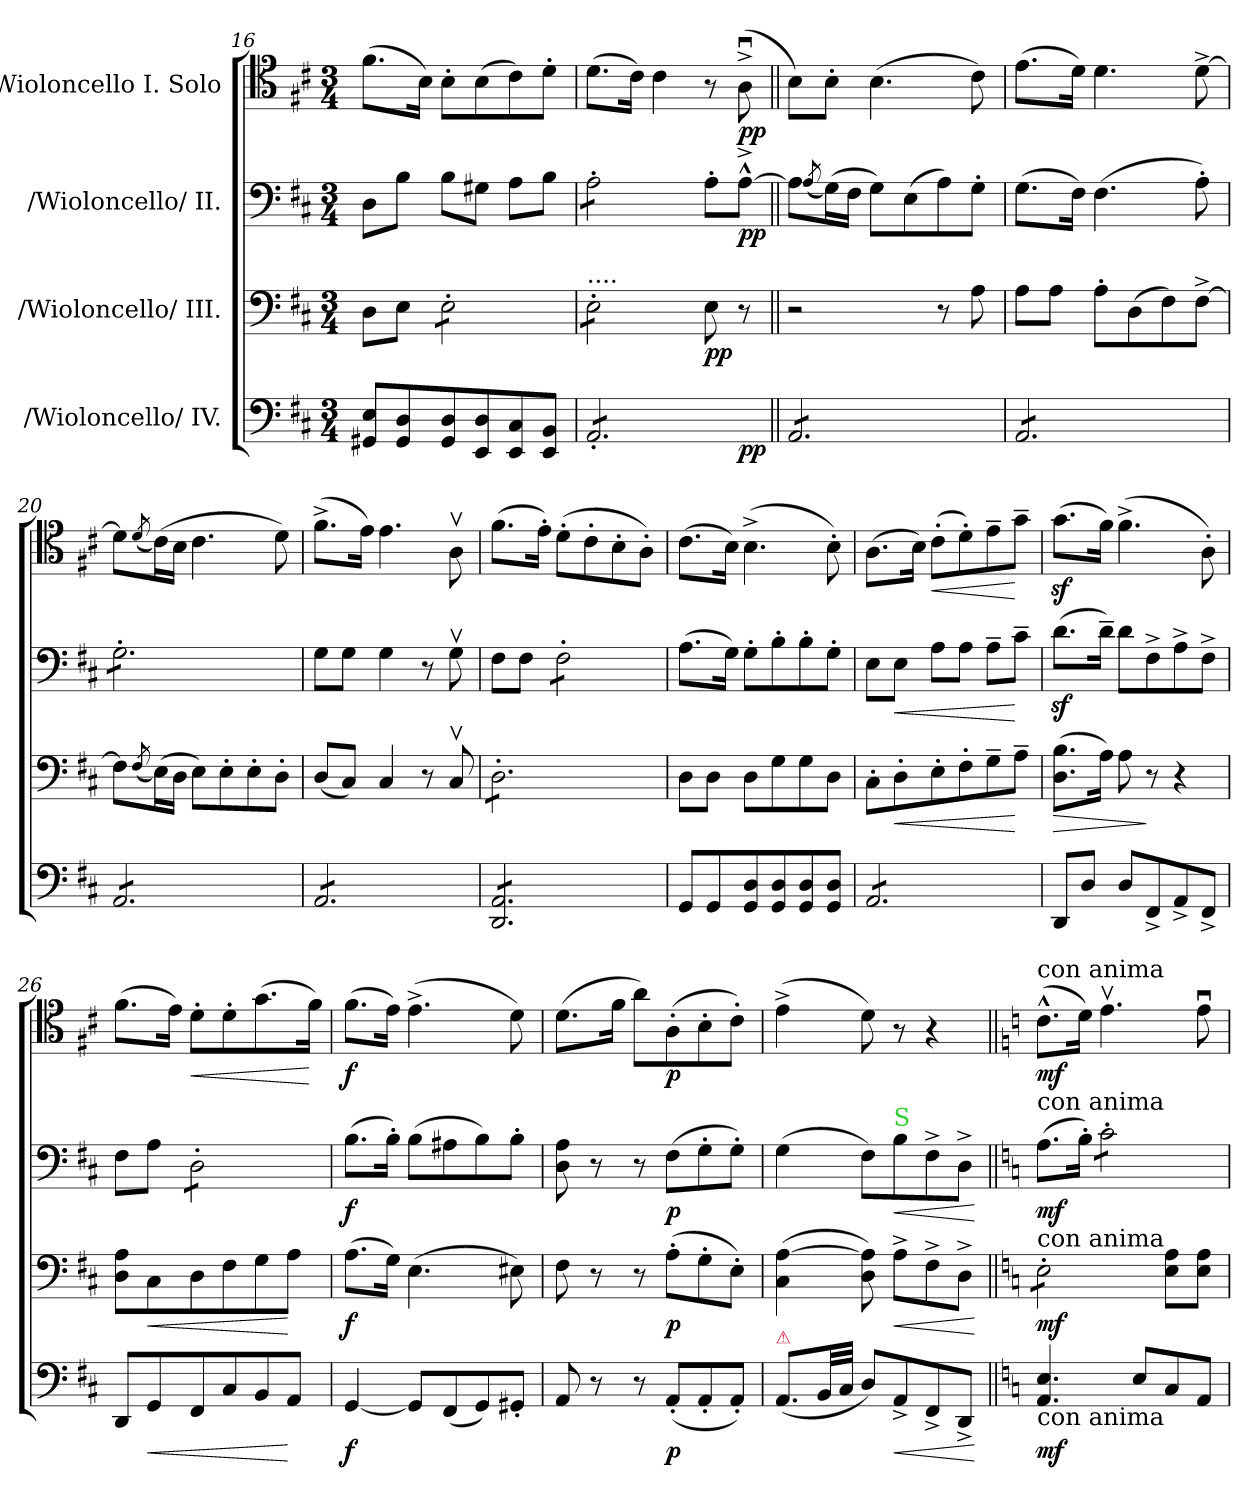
**kern	**dynam	**kern	**dynam	**kern	**dynam	**kern	**dynam
*part4	*part4	*part3	*part3	*part2	*part2	*part1	*part1
*staff4	*staff4	*staff3	*staff3	*staff2	*staff2	*staff1	*staff1
*I"/Wioloncello/ IV.	*	*I"/Wioloncello/ III.	*	*I"/Wioloncello/ II.	*	*I"Wioloncello I. Solo	*
*clefF4	*	*clefF4	*	*clefF4	*	*clefC4	*
*k[f#c#]	*	*k[f#c#]	*	*k[f#c#]	*	*k[f#c#]	*
*M3/4	*	*M3/4	*	*M3/4	*	*M3/4	*
=16	=16	=16	=16	=16	=16	=16	=16
8GG#X/ 8E/L	.	8D\L	.	8D\L	.	(8.f#\L	.
8GG#/ 8D/	.	8E\J	.	8B\J	.	.	.
.	.	.	.	.	.	16B\Jk)	.
!	!	!LO:TX:a:t=....	!	!	!	!	!
*	*	*tremolo	*	*	*	*	*
8GG#/ 8D/	.	8E'\L	.	8B\L	.	8B'\L	.
8EE/ 8D/	.	8E'\	.	8G#X\J	.	(8B\	.
8EE/ 8C#/	.	8E'\	.	8A\L	.	8c#\)	.
8EE/ 8BB/J	.	8E'\J	.	8B\J	.	8d'\J	.
=17	=17	=17	=17	=17	=17	=17	=17
*^	*	*	*	*	*	*	*
!	!	!	!	!	!LO:TX:a:t=....	!	!	!
!	!	!	!LO:TX:a:t=....	!	!	!	!	!
!LO:TX:b:t=......	!	!	!	!	!	!	!	!
*tremolo	*	*	*	*	*	*	*	*
*	*	*	*	*	*tremolo	*	*	*
8AA'/L	2ryy	.	8E'\L	.	8A'\L	.	(8.d\L	.
8AA'/	.	.	8E'\	.	8A'\	.	.	.
.	.	.	.	.	.	.	16c#\Jk)	.
8AA'/	.	.	8E'\	.	8A'\	.	4c#\	.
8AA'/	.	.	8E'\J	.	8A'\J	.	.	.
*	*	*	*	*	*Xtremolo	*	*	*
*	*	*	*Xtremolo	*	*	*	*	*
8AA'/	8ryy	.	8E\	pp	8A'\L	.	8r	.
8AA'/J	8ryy	pp	8r	.	[8A^^^\J	pp	(8A^u\	pp
*v	*v	*	*	*	*	*	*	*
=18||	=18||	=18||	=18||	=18||	=18||	=18||	=18||
8AA/L	.	2r	.	8A\L]	.	8B\L)	.
.	.	.	.	(8qA/	.	.	.
8AA/	.	.	.	(16G\L)	.	8B'\J	.
.	.	.	.	16F#\JJ	.	.	.
8AA/	.	.	.	8G\L)	.	(4.B\	.
8AA/	.	.	.	(8E\	.	.	.
8AA/	.	8r	.	8A\)	.	.	.
8AA/J	.	8A\	.	8G'\J	.	8c#\)	.
=19	=19	=19	=19	=19	=19	=19	=19
8AA/L	.	8A\L	.	(8.G\L	.	(8.e\L	.
8AA/	.	8A\J	.	.	.	.	.
.	.	.	.	16F#\Jk)	.	16d\Jk)	.
8AA/	.	8A'\L	.	(4.F#\	.	4.d\	.
8AA/	.	(8D\	.	.	.	.	.
8AA/	.	8F#\)	.	.	.	.	.
8AA/J	.	[8F#^\J	.	8A'\)	.	[8d^\	.
=20	=20	=20	=20	=20	=20	=20	=20
!	!	!	!	!LO:TX:a:t=......	!	!	!
*	*	*	*	*tremolo	*	*	*
8AA/L	.	8F#\L]	.	8G'\L	.	8d\L]	.
.	.	(8qF#/	.	.	.	(8qd/	.
8AA/	.	(16E\L)	.	8G'\	.	(16c#\L)	.
.	.	16D\JJ	.	.	.	16B\JJ	.
8AA/	.	8E\L)	.	8G'\	.	4.c#\	.
8AA/	.	8E'\	.	8G'\	.	.	.
8AA/	.	8E'\	.	8G'\	.	.	.
8AA/J	.	8D'\J	.	8G'\J	.	8d\)	.
*	*	*	*	*Xtremolo	*	*	*
=21	=21	=21	=21	=21	=21	=21	=21
8AA/L	.	(8D/L	.	8G\L	.	(8.f#^\L	.
8AA/	.	8C#/J)	.	8G\J	.	.	.
.	.	.	.	.	.	16e\Jk)	.
8AA/	.	4C#/	.	4G\	.	4.e\	.
8AA/	.	.	.	.	.	.	.
8AA/	.	8r	.	8r	.	.	.
8AA/J	.	8C#v/	.	8Gv\	.	8Av\	.
=22	=22	=22	=22	=22	=22	=22	=22
!	!	!LO:TX:a:t=......	!	!	!	!	!
*	*	*tremolo	*	*	*	*	*
8DD/ 8AA/L	.	8D'\L	.	8F#\L	.	(8.f#\L	.
8DD/ 8AA/	.	8D'\	.	8F#\J	.	.	.
.	.	.	.	.	.	16e'\Jk)	.
!	!	!	!	!LO:TX:a:t=....	!	!	!
*	*	*	*	*tremolo	*	*	*
8DD/ 8AA/	.	8D'\	.	8F#'\L	.	(8d'\L	.
8DD/ 8AA/	.	8D'\	.	8F#'\	.	8c#'\	.
8DD/ 8AA/	.	8D'\	.	8F#'\	.	8B'\	.
8DD/ 8AA/J	.	8D'\J	.	8F#'\J	.	8A'\J)	.
*	*	*	*	*Xtremolo	*	*	*
*	*	*Xtremolo	*	*	*	*	*
*Xtremolo	*	*	*	*	*	*	*
=23	=23	=23	=23	=23	=23	=23	=23
8GG/L	.	8D\L	.	(8.A\L	.	(8.c#\L	.
8GG/	.	8D\J	.	.	.	.	.
.	.	.	.	16G\Jk)	.	16B\Jk)	.
8GG/ 8D/	.	8D\L	.	8G'\L	.	(4.B^\	.
8GG/ 8D/	.	8G\	.	8B'\	.	.	.
8GG/ 8D/	.	8G\	.	8B'\	.	.	.
8GG/ 8D/J	.	8D\J	.	8G'\J	.	8B'\)	.
=24	=24	=24	=24	=24	=24	=24	=24
*tremolo	*	*	*	*	*	*	*
8AA/L	.	8C#'\L	.	8E\L	.	(8.A\L	.
!	!	!	!LO:HP:b	!	!LO:HP:b	!	!
8AA/	.	8D'\	<	8E\J	<	.	.
.	.	.	.	.	.	16B\Jk)	.
!	!	!	!	!	!	!	!LO:HP:b
8AA/	.	8E'\	.	8A\L	.	(8c#'\L	<
8AA/	.	8F#'\	.	8A\J	.	8d'\)	.
8AA/	.	8G~\	.	8A~\L	.	8e~\	.
8AA/J	.	8A~\J	[	8c#~\J	[	8g~\J	[
*Xtremolo	*	*	*	*	*	*	*
=25	=25	=25	=25	=25	=25	=25	=25
!	!	!	!LO:HP:b	!	!	!	!
8DD/L	.	(8.D\ 8.B\L	>	(8.dz\L	.	(8.gz\L	.
8D/J	.	.	.	.	.	.	.
.	.	16A\Jk)	.	16d~\Jk)	.	16f#\Jk)	.
8D/L	.	8A\	.	8d\L	.	(4.f#^\	.
8FF#^/	.	8r	]	8F#^\	.	.	.
8AA^/	.	4r	.	8A^\	.	.	.
8FF#^/J	.	.	.	8F#^\J	.	8A'\)	.
=26	=26	=26	=26	=26	=26	=26	=26
8DD/L	.	8D\ 8A\L	.	8F#\L	.	(8.f#\L	.
!	!LO:HP:b	!	!LO:HP:b	!	!	!	!
8GG/	<	8C#\	<	8A\J	.	.	.
.	.	.	.	.	.	16e\Jk)	.
!	!	!	!	!LO:TX:a:t=....	!	!	!
!	!	!	!	!	!	!	!LO:HP:b
*	*	*	*	*tremolo	*	*	*
8FF#/	.	8D\	.	8D'\L	.	8d'\L	<
8C#/	.	8F#\	.	8D'\	.	8d'\	.
8BB/	.	8G\	.	8D'\	.	(8.g\	.
8AA/J	[	8A\J	[	8D'\J	.	.	.
*	*	*	*	*Xtremolo	*	*	*
.	.	.	.	.	.	16f#\Jk)	[
=27	=27	=27	=27	=27	=27	=27	=27
[4GG/	f	(8.A\L	f	(8.B\L	f	(8.f#\L	f
.	.	16G\Jk)	.	16B'\Jk)	.	16e\Jk)	.
8GG/L]	.	(4.E\	.	(8B\L	.	(4.e^\	.
(8FF#/	.	.	.	8A#X\	.	.	.
8GG/)	.	.	.	8B\)	.	.	.
8GG#X'/J	.	8E#X\)	.	8B'\J	.	8d\)	.
=28	=28	=28	=28	=28	=28	=28	=28
8AA/	.	8F#\	.	8D\ 8A\	.	(8.d\L	.
8r	.	8r	.	8r	.	.	.
.	.	.	.	.	.	16f#\Jk	.
8r	.	8r	.	8r	.	8a\L)	.
(8AA'/L	p	(8A'\L	p	(8F#\L	p	(8A'\	p
8AA'/	.	8G'\	.	8G'\	.	8B'\	.
8AA'/J)	.	8E'\J)	.	8G'\J)	.	8c#'\J)	.
=29	=29	=29	=29	=29	=29	=29	=29
!LO:TX:a:color=crimson:t=⚠	!	!	!	!	!	!	!
(8.AA/L	.	(4C#\ [4A\	.	(4G\	.	(4e^<\	.
32BB/LL	.	.	.	.	.	.	.
32C#/JJJ	.	.	.	.	.	.	.
8D/L)	.	8D\ 8A]\)	.	8F#\L)	.	8d\)	.
!	!	!	!	!LO:TX:a:color=limegreen:t=S	!	!	!
!	!LO:HP:b	!	!LO:HP:b	!	!LO:HP:b	!	!
8AA^/	<	8A^\L	<	8B\	<	8r	.
8FF#^/	.	8F#^\	.	8F#^\	.	4r	.
8DD^/J	.	8D^\J	.	8D^\J	.	.	.
.	[	.	[	.	[	.	.
=30||	=30||	=30||	=30||	=30||	=30||	=30||	=30||
*k[]	*	*k[]	*	*k[]	*	*k[]	*
!	!	!	!	!	!	!LO:TX:a:t=con anima	!
!	!	!	!	!	!	!LO:TX:b:t=con anima	!
!	!	!	!	!LO:TX:b:t=con anima	!	!	!
!	!	!LO:TX:a:t=....	!	!	!	!	!
!	!	!LO:TX:b:t=con anima	!	!	!	!	!
!LO:TX:b:t=con anima	!	!	!	!	!	!	!
*	*	*tremolo	*	*	*	*	*
4.AA/ 4.E/	mf	8E'\L	mf	(8.A\L	mf	(8.c^^\L	mf
.	.	8E'\	.	.	.	.	.
.	.	.	.	16B'\Jk)	.	16d\Jk)	.
!	!	!	!	!LO:TX:a:t=....	!	!	!
*	*	*	*	*tremolo	*	*	*
.	.	8E'\	.	8c'\L	.	4.ev\	.
8E/L	.	8E'\J	.	8c'\	.	.	.
*	*	*Xtremolo	*	*	*	*	*
8C/	.	8E\ 8A\L	.	8c'\	.	.	.
8AA/J	.	8E\ 8A\J	.	8c'\J	.	8eu\	.
*	*	*	*	*Xtremolo	*	*	*
=	=	=	=	=	=	=	=
*-	*-	*-	*-	*-	*-	*-	*-
